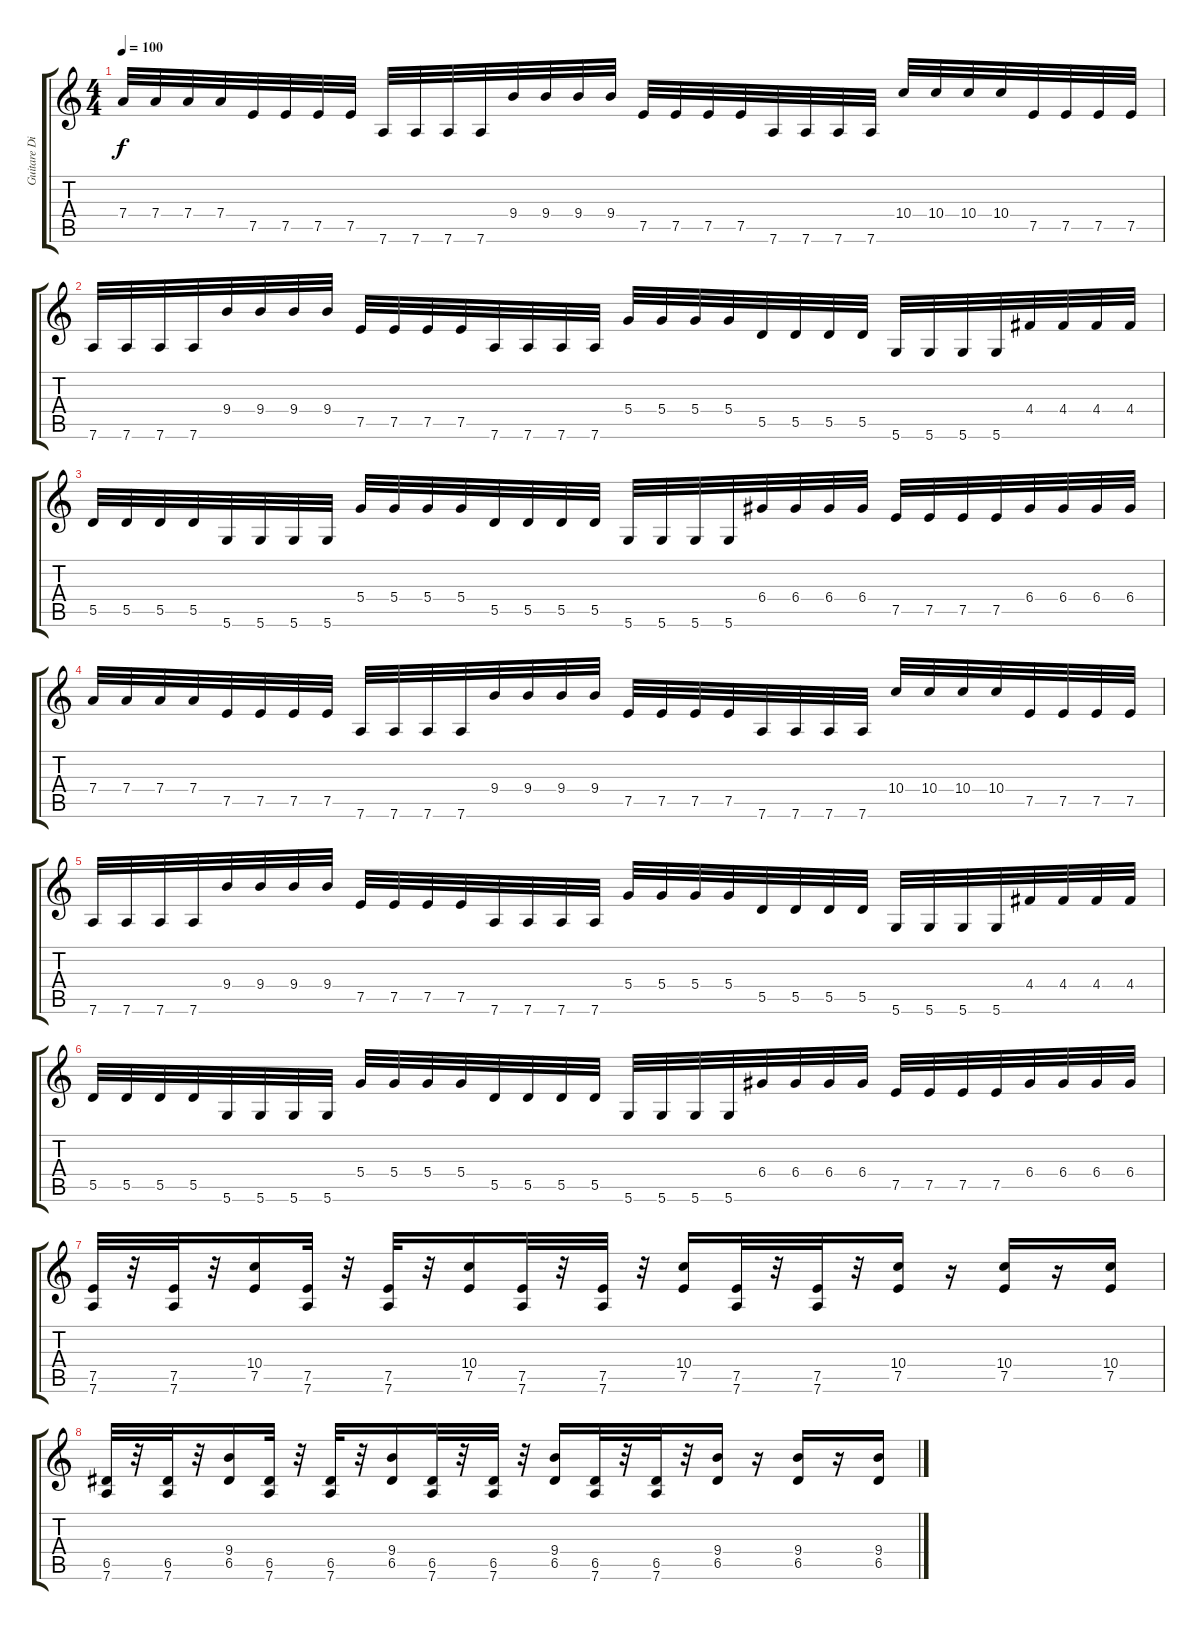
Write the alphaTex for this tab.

\track ("Guitare Distortion 2" "Guitare Di") {instrument distortionguitar}
\staff {score tabs}
\tuning (E4 B3 G3 D3 A2 D2) {hide}
\ts (4 4)
\tempo 100
\clef g2
\ks c
7.4.32{dy f} 7.4.32 7.4.32 7.4.32 7.5.32 7.5.32 7.5.32 7.5.32 7.6.32 7.6.32 7.6.32 7.6.32 9.4.32 9.4.32 9.4.32 9.4.32 7.5.32 7.5.32 7.5.32 7.5.32 7.6.32 7.6.32 7.6.32 7.6.32 10.4.32 10.4.32 10.4.32 10.4.32 7.5.32 7.5.32 7.5.32 7.5.32 |
7.6.32 7.6.32 7.6.32 7.6.32 9.4.32 9.4.32 9.4.32 9.4.32 7.5.32 7.5.32 7.5.32 7.5.32 7.6.32 7.6.32 7.6.32 7.6.32 5.4.32 5.4.32 5.4.32 5.4.32 5.5.32 5.5.32 5.5.32 5.5.32 5.6.32 5.6.32 5.6.32 5.6.32 4.4.32 4.4.32 4.4.32 4.4.32 |
5.5.32 5.5.32 5.5.32 5.5.32 5.6.32 5.6.32 5.6.32 5.6.32 5.4.32 5.4.32 5.4.32 5.4.32 5.5.32 5.5.32 5.5.32 5.5.32 5.6.32 5.6.32 5.6.32 5.6.32 6.4.32 6.4.32 6.4.32 6.4.32 7.5.32 7.5.32 7.5.32 7.5.32 6.4.32 6.4.32 6.4.32 6.4.32 |
7.4.32 7.4.32 7.4.32 7.4.32 7.5.32 7.5.32 7.5.32 7.5.32 7.6.32 7.6.32 7.6.32 7.6.32 9.4.32 9.4.32 9.4.32 9.4.32 7.5.32 7.5.32 7.5.32 7.5.32 7.6.32 7.6.32 7.6.32 7.6.32 10.4.32 10.4.32 10.4.32 10.4.32 7.5.32 7.5.32 7.5.32 7.5.32 |
7.6.32 7.6.32 7.6.32 7.6.32 9.4.32 9.4.32 9.4.32 9.4.32 7.5.32 7.5.32 7.5.32 7.5.32 7.6.32 7.6.32 7.6.32 7.6.32 5.4.32 5.4.32 5.4.32 5.4.32 5.5.32 5.5.32 5.5.32 5.5.32 5.6.32 5.6.32 5.6.32 5.6.32 4.4.32 4.4.32 4.4.32 4.4.32 |
5.5.32 5.5.32 5.5.32 5.5.32 5.6.32 5.6.32 5.6.32 5.6.32 5.4.32 5.4.32 5.4.32 5.4.32 5.5.32 5.5.32 5.5.32 5.5.32 5.6.32 5.6.32 5.6.32 5.6.32 6.4.32 6.4.32 6.4.32 6.4.32 7.5.32 7.5.32 7.5.32 7.5.32 6.4.32 6.4.32 6.4.32 6.4.32 |
(7.5 7.6).32 r.32 (7.5 7.6).32 r.32 (10.4 7.5).16 (7.5 7.6).32 r.32 (7.5 7.6).32 r.32 (10.4 7.5).16 (7.5 7.6).32 r.32 (7.5 7.6).32 r.32 (10.4 7.5).16 (7.5 7.6).32 r.32 (7.5 7.6).32 r.32 (10.4 7.5).16 r.16 (10.4 7.5).16 r.16 (10.4 7.5).16 |
(6.5 7.6).32 r.32 (6.5 7.6).32 r.32 (9.4 6.5).16 (6.5 7.6).32 r.32 (6.5 7.6).32 r.32 (9.4 6.5).16 (6.5 7.6).32 r.32 (6.5 7.6).32 r.32 (9.4 6.5).16 (6.5 7.6).32 r.32 (6.5 7.6).32 r.32 (9.4 6.5).16 r.16 (9.4 6.5).16 r.16 (9.4 6.5).16
